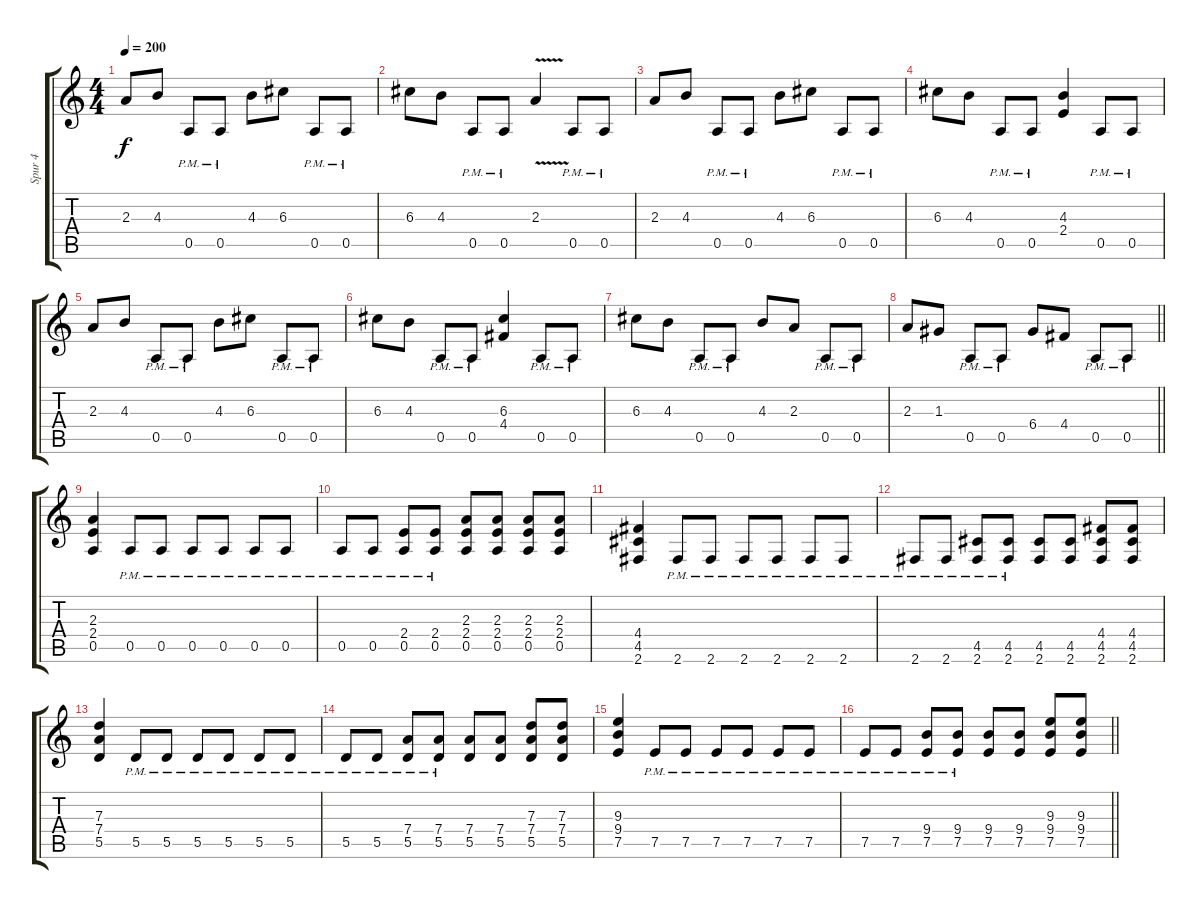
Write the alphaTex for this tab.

\track ("Spur 4" "Spur 4") {instrument distortionguitar}
\staff {score tabs}
\tuning (E4 B3 G3 D3 A2 E2) {hide}
\ts (4 4)
\tempo 200
\clef g2
\ks c
2.3.8{dy f} 4.3.8 0.5{pm}.8 0.5{pm}.8 4.3.8 6.3.8 0.5{pm}.8 0.5{pm}.8 |
6.3.8 4.3.8 0.5{pm}.8 0.5{pm}.8 2.3{v}.4 0.5{pm}.8 0.5{pm}.8 |
2.3.8 4.3.8 0.5{pm}.8 0.5{pm}.8 4.3.8 6.3.8 0.5{pm}.8 0.5{pm}.8 |
6.3.8 4.3.8 0.5{pm}.8 0.5{pm}.8 (4.3 2.4).4 0.5{pm}.8 0.5{pm}.8 |
2.3.8 4.3.8 0.5{pm}.8 0.5{pm}.8 4.3.8 6.3.8 0.5{pm}.8 0.5{pm}.8 |
6.3.8 4.3.8 0.5{pm}.8 0.5{pm}.8 (6.3 4.4).4 0.5{pm}.8 0.5{pm}.8 |
6.3.8 4.3.8 0.5{pm}.8 0.5{pm}.8 4.3.8 2.3.8 0.5{pm}.8 0.5{pm}.8 |
\barLineRight lightlight
2.3.8 1.3.8 0.5{pm}.8 0.5{pm}.8 6.4.8 4.4.8 0.5{pm}.8 0.5{pm}.8 |
(2.3 2.4 0.5).4 0.5{pm}.8 0.5{pm}.8 0.5{pm}.8 0.5{pm}.8 0.5{pm}.8 0.5{pm}.8 |
0.5{pm}.8 0.5{pm}.8 (2.4 0.5{pm}).8 (2.4 0.5{pm}).8 (2.3 2.4 0.5).8 (2.3 2.4 0.5).8 (2.3 2.4 0.5).8 (2.3 2.4 0.5).8 |
(4.4 4.5 2.6).4 2.6{pm}.8 2.6{pm}.8 2.6{pm}.8 2.6{pm}.8 2.6{pm}.8 2.6{pm}.8 |
2.6{pm}.8 2.6{pm}.8 (4.5 2.6{pm}).8 (4.5 2.6{pm}).8 (4.5 2.6).8 (4.5 2.6).8 (4.4 4.5 2.6).8 (4.4 4.5 2.6).8 |
(7.3 7.4 5.5).4 5.5{pm}.8 5.5{pm}.8 5.5{pm}.8 5.5{pm}.8 5.5{pm}.8 5.5{pm}.8 |
5.5{pm}.8 5.5{pm}.8 (7.4 5.5{pm}).8 (7.4 5.5{pm}).8 (7.4 5.5).8 (7.4 5.5).8 (7.3 7.4 5.5).8 (7.3 7.4 5.5).8 |
(9.3 9.4 7.5).4 7.5{pm}.8 7.5{pm}.8 7.5{pm}.8 7.5{pm}.8 7.5{pm}.8 7.5{pm}.8 |
\barLineRight lightlight
7.5{pm}.8 7.5{pm}.8 (9.4 7.5{pm}).8 (9.4 7.5{pm}).8 (9.4 7.5).8 (9.4 7.5).8 (9.3 9.4 7.5).8 (9.3 9.4 7.5).8
